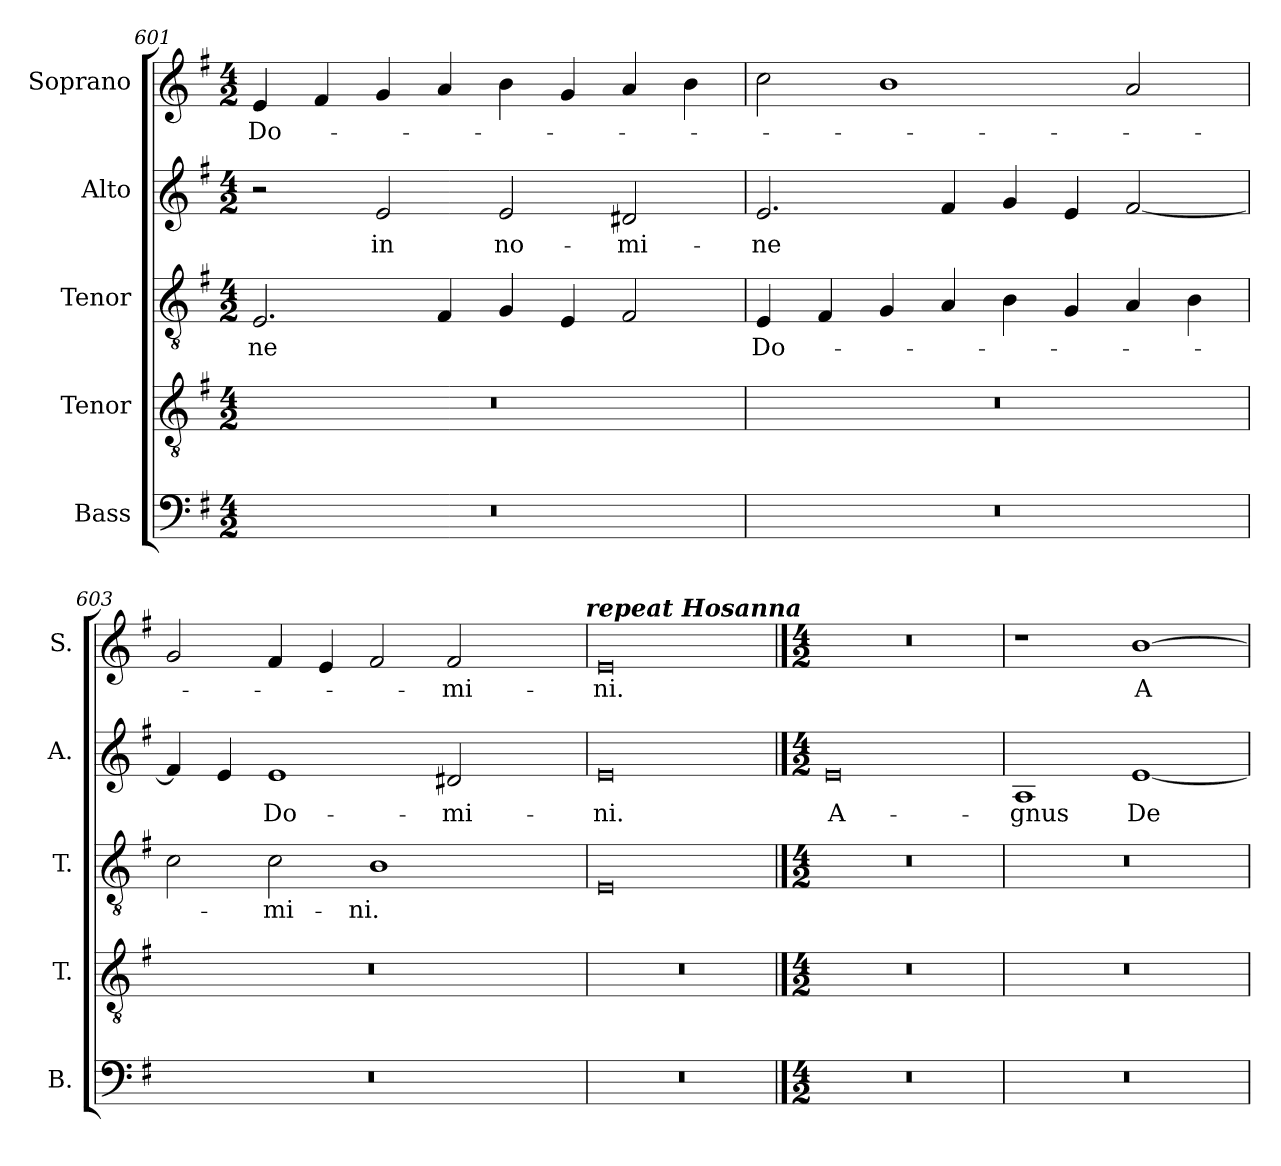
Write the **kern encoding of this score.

**kern	**kern	**kern	**text	**kern	**text	**kern	**text
*part5	*part4	*part3	*part3	*part2	*part2	*part1	*part1
*staff5	*staff4	*staff3	*staff3	*staff2	*staff2	*staff1	*staff1
*I"Bass	*I"Tenor	*I"Tenor	*	*I"Alto	*	*I"Soprano	*
*I'B.	*I'T.	*I'T.	*	*I'A.	*	*I'S.	*
*clefF4	*clefGv2	*clefGv2	*	*clefG2	*	*clefG2	*
*	*ITrd7c12	*ITrd7c12	*	*	*	*	*
*k[f#]	*k[f#]	*k[f#]	*	*k[f#]	*	*k[f#]	*
*G:	*G:	*G:	*	*G:	*	*G:	*
*M4/2	*M4/2	*M4/2	*	*M4/2	*	*M4/2	*
=601	=601	=601	=601	=601	=601	=601	=601
!LO:N:vis=1	!LO:N:vis=1	!	!	!	!	!	!
!	!	!	!LO:LY:b:color=#000000	!	!	!	!
!	!	!	!	!	!	!	!LO:LY:b:color=#000000
0r	0r	2.EEi/	-ne	2r	.	4ei/	Do-
.	.	.	.	.	.	4f#i/	.
!	!	!	!	!	!LO:LY:b:color=#000000	!	!
.	.	.	.	2ei/	in	4gi/	.
.	.	4FF#i/	.	.	.	4ai/	.
!	!	!	!	!	!LO:LY:b:color=#000000	!	!
.	.	4GGi/	.	2ei/	no-	4bi\	.
.	.	4EEi/	.	.	.	4gi/	.
!	!	!	!	!	!LO:LY:b:color=#000000	!	!
.	.	2FF#i/	.	2d#Xi/	-mi-	4ai/	.
.	.	.	.	.	.	4bi\	.
=602	=602	=602	=602	=602	=602	=602	=602
!LO:N:vis=1	!LO:N:vis=1	!	!	!	!	!	!
!	!	!	!LO:LY:b:color=#000000	!	!	!	!
!	!	!	!	!	!LO:LY:b:color=#000000	!	!
0r	0r	4EEi/	Do-	2.ei/	-ne	2cci\	.
.	.	4FF#i/	.	.	.	.	.
.	.	4GGi/	.	.	.	1bi	.
.	.	4AAi/	.	4f#i/	.	.	.
.	.	4BBi\	.	4gi/	.	.	.
.	.	4GGi/	.	4ei/	.	.	.
.	.	4AAi/	.	[2f#i/	.	2ai/	.
.	.	4BBi\	.	.	.	.	.
=603	=603	=603	=603	=603	=603	=603	=603
!LO:N:vis=1	!LO:N:vis=1	!	!	!	!	!	!
*	*	*	*	*	*	*^	*
0r	0r	2Ci\	.	4f#i/]	.	2gi/	1ryy	.
.	.	.	.	4ei/	.	.	.	.
!	!	!	!LO:LY:b:color=#000000	!	!	!	!	!
!	!	!	!	!	!LO:LY:b:color=#000000	!	!	!
.	.	2Ci\	-mi-	1ei	Do-	4f#i/	.	.
.	.	.	.	.	.	4ei/	.	.
!	!	!	!LO:LY:b:color=#000000	!	!	!	!	!
.	.	1BBi	-ni.	.	.	2f#i/	2ryy	.
!	!	!	!	!	!LO:LY:b:color=#000000	!	!	!
!	!	!	!	!	!	!	!	!LO:LY:b:color=#000000
.	.	.	.	2d#Xi/	-mi-	2f#i/	4ryy	-mi-
.	.	.	.	.	.	.	8ryy	.
.	.	.	.	.	.	.	16ryy	.
.	.	.	.	.	.	.	32ryy	.
.	.	.	.	.	.	.	64ryy	.
.	.	.	.	.	.	.	128...ryy	.
!	!	!	!	!	!	!	!LO:TX:a:Bi:t=repeat Hosanna	!
.	.	.	.	.	.	.	1024ryy	.
=604	=604	=604	=604	=604	=604	=604	=604	=604
!LO:N:vis=1	!LO:N:vis=1	!	!	!	!	!	!	!
*	*	*	*	*	*	*v	*v	*
*	*	*	*	*	*	*^	*
!	!	!	!	!	!LO:LY:b:color=#000000	!	!	!
*	*	*	*	*	*	*v	*v	*
*	*	*	*	*	*	*^	*
!	!	!	!	!	!	!	!	!LO:LY:b:color=#000000
*	*	*	*	*	*	*v	*v	*
0r	0r	0EEi	.	0ei	-ni.	0ei	-ni.
!!LO:PB:g=z
==605	==605	==605	==605	==605	==605	==605	==605
*M4/2	*M4/2	*M4/2	*	*M4/2	*	*M4/2	*
!LO:N:vis=1	!LO:N:vis=1	!LO:N:vis=1	!	!	!	!	!
*	*	*	*	*	*	*MM184	*
!	!	!	!	!	!LO:LY:b:color=#000000	!LO:N:vis=1	!
0r	0r	0r	.	0ei	A-	0r	.
=606	=606	=606	=606	=606	=606	=606	=606
!LO:N:vis=1	!LO:N:vis=1	!LO:N:vis=1	!	!	!	!	!
!	!	!	!	!	!LO:LY:b:color=#000000	!	!
0r	0r	0r	.	1Ai	-gnus	1r	.
!	!	!	!	!	!LO:LY:b:color=#000000	!	!
!	!	!	!	!	!	!	!LO:LY:b:color=#000000
.	.	.	.	[1ei	De-	[1bi	A-
=	=	=	=	=	=	=	=
*-	*-	*-	*-	*-	*-	*-	*-
